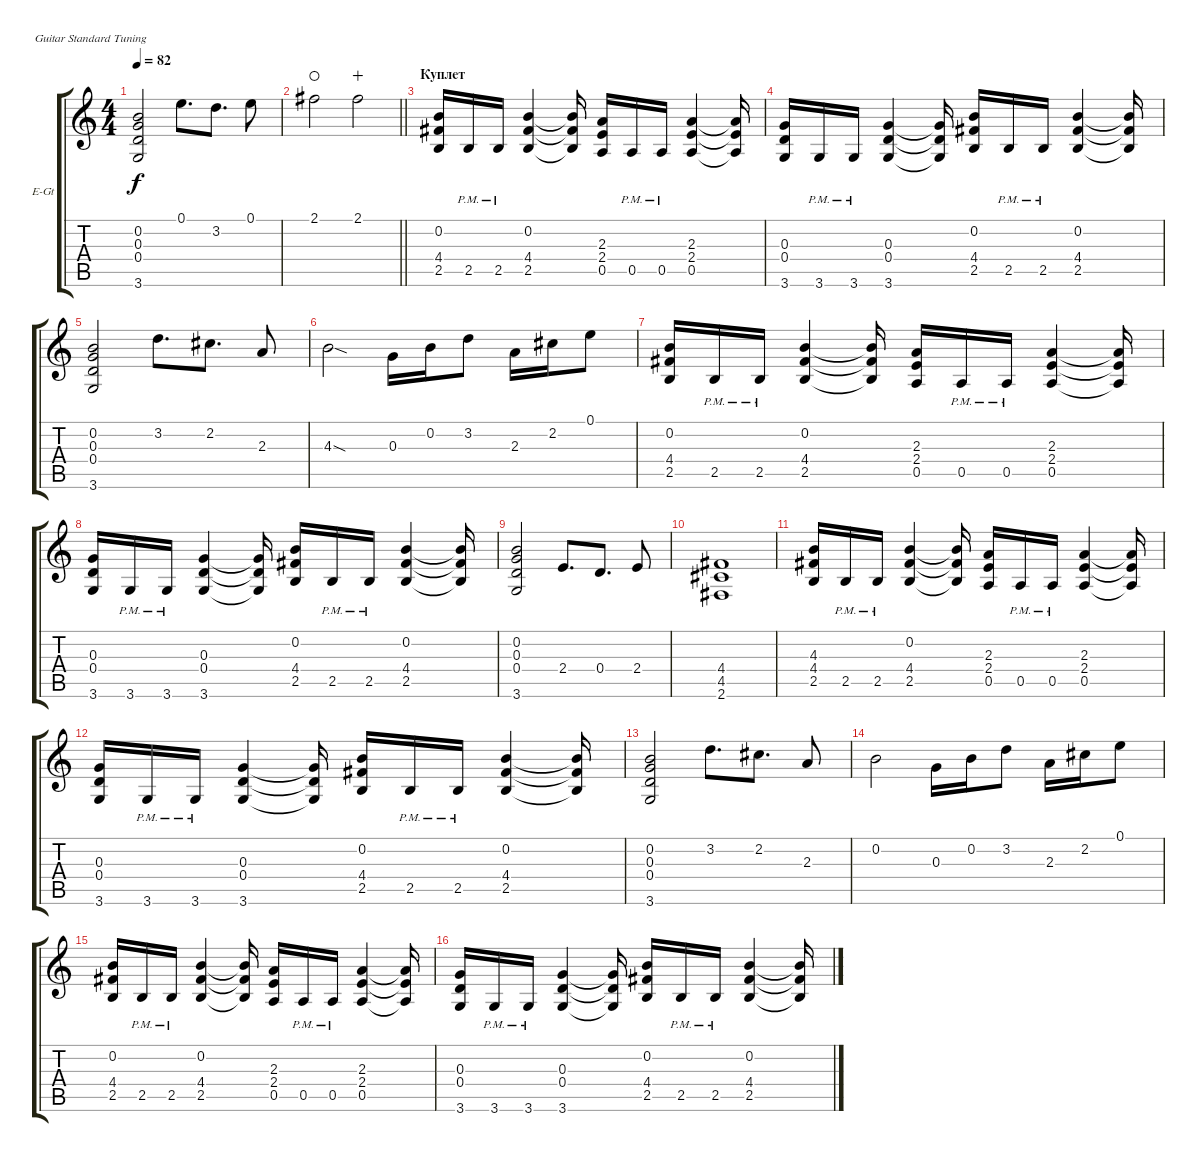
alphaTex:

\bracketExtendMode groupsimilarinstruments
\firstSystemTrackNameOrientation horizontal
\otherSystemsTrackNameOrientation horizontal
\track ("Владимир Холстинин" "E-Gt") {instrument distortionguitar}
\staff {score tabs}
\tuning (E4 B3 G3 D3 A2 E2)
\ts (4 4)
\tempo 82
\clef g2
\ks c
(0.2 0.3 0.4 3.6).2{dy f} 0.1.8{d} 3.2.8{d} 0.1.8 |
\barLineRight lightlight
2.1.2{waho} 2.1.2{wahc} |
\section ("" "Куплет")
(0.2 4.4 2.5).16 2.5{pm}.16 2.5{pm}.16 (0.2 4.4 2.5).4 (0.2{t} 4.4{t} 2.5{t}).16 (2.3 2.4 0.5).16 0.5{pm}.16 0.5{pm}.16 (2.3 2.4 0.5).4 (2.3{t} 2.4{t} 0.5{t}).16 |
(0.3 0.4 3.6).16 3.6{pm}.16 3.6{pm}.16 (0.3 0.4 3.6).4 (0.3{t} 0.4{t} 3.6{t}).16 (0.2 4.4 2.5).16 2.5{pm}.16 2.5{pm}.16 (0.2 4.4 2.5).4 (0.2{t} 4.4{t} 2.5{t}).16 |
(0.2 0.3 0.4 3.6).2 3.2.8{d} 2.2.8{d} 2.3.8 |
4.3{sod}.2 0.3.16 0.2.16 3.2.8 2.3.16 2.2.16 0.1.8 |
(0.2 4.4 2.5).16 2.5{pm}.16 2.5{pm}.16 (0.2 4.4 2.5).4 (0.2{t} 4.4{t} 2.5{t}).16 (2.3 2.4 0.5).16 0.5{pm}.16 0.5{pm}.16 (2.3 2.4 0.5).4 (2.3{t} 2.4{t} 0.5{t}).16 |
(0.3 0.4 3.6).16 3.6{pm}.16 3.6{pm}.16 (0.3 0.4 3.6).4 (0.3{t} 0.4{t} 3.6{t}).16 (0.2 4.4 2.5).16 2.5{pm}.16 2.5{pm}.16 (0.2 4.4 2.5).4 (0.2{t} 4.4{t} 2.5{t}).16 |
(0.2 0.3 0.4 3.6).2 2.4.8{d} 0.4.8{d} 2.4.8 |
(4.4 4.5 2.6).1 |
(4.3 4.4 2.5).16 2.5{pm}.16 2.5{pm}.16 (0.2 4.4 2.5).4 (0.2{t} 4.4{t} 2.5{t}).16 (2.3 2.4 0.5).16 0.5{pm}.16 0.5{pm}.16 (2.3 2.4 0.5).4 (2.3{t} 2.4{t} 0.5{t}).16 |
(0.3 0.4 3.6).16 3.6{pm}.16 3.6{pm}.16 (0.3 0.4 3.6).4 (0.3{t} 0.4{t} 3.6{t}).16 (0.2 4.4 2.5).16 2.5{pm}.16 2.5{pm}.16 (0.2 4.4 2.5).4 (0.2{t} 4.4{t} 2.5{t}).16 |
(0.2 0.3 0.4 3.6).2 3.2.8{d} 2.2.8{d} 2.3.8 |
0.2.2 0.3.16 0.2.16 3.2.8 2.3.16 2.2.16 0.1.8 |
(0.2 4.4 2.5).16 2.5{pm}.16 2.5{pm}.16 (0.2 4.4 2.5).4 (0.2{t} 4.4{t} 2.5{t}).16 (2.3 2.4 0.5).16 0.5{pm}.16 0.5{pm}.16 (2.3 2.4 0.5).4 (2.3{t} 2.4{t} 0.5{t}).16 |
(0.3 0.4 3.6).16 3.6{pm}.16 3.6{pm}.16 (0.3 0.4 3.6).4 (0.3{t} 0.4{t} 3.6{t}).16 (0.2 4.4 2.5).16 2.5{pm}.16 2.5{pm}.16 (0.2 4.4 2.5).4 (0.2{t} 4.4{t} 2.5{t}).16
